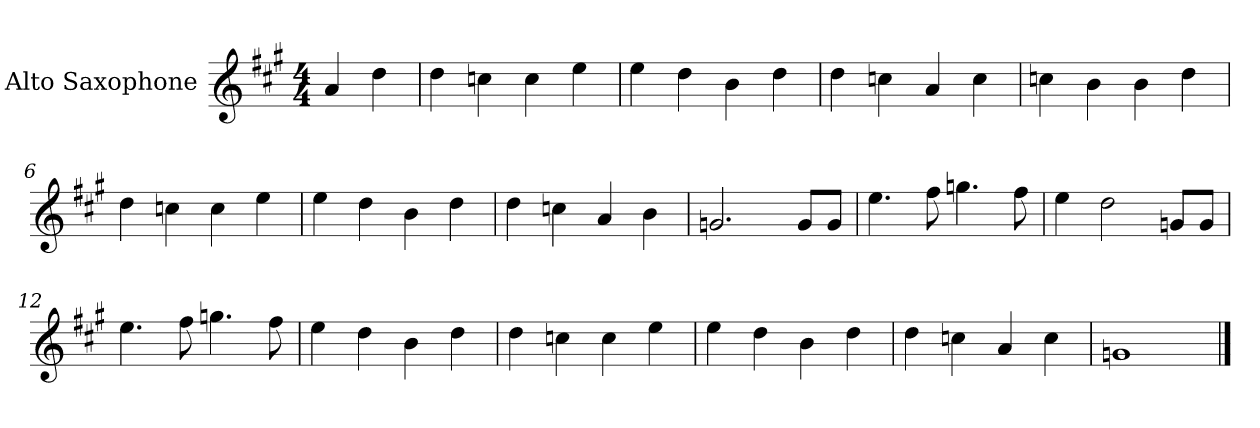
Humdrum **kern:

**kern
*part1
*staff1
*I"Alto Saxophone
*I'A. Sax
*clefG2
*ITrd5c9
*k[]
*M4/4
=1
4c/
4f\
=2
4f\
4e-X\
4e-\
4g\
=3
4g\
4f\
4d\
4f\
=4
4f\
4e-X\
4c/
4e-\
=5
4e-X\
4d\
4d\
4f\
=6
4f\
4e-X\
4e-\
4g\
=7
4g\
4f\
4d\
4f\
!!LO:LB:g=z
=8
4f\
4e-X\
4c/
4d\
=9
2.B-X/
8B-/L
8B-/J
=10
4.g\
8a\
4.b-X\
8a\
=11
4g\
2f\
8B-X/L
8B-/J
=12
4.g\
8a\
4.b-X\
8a\
=13
4g\
4f\
4d\
4f\
!!LO:LB:g=z
=14
4f\
4e-X\
4e-\
4g\
=15
4g\
4f\
4d\
4f\
=16
4f\
4e-X\
4c/
4e-\
=17
1B-X
==
*-
